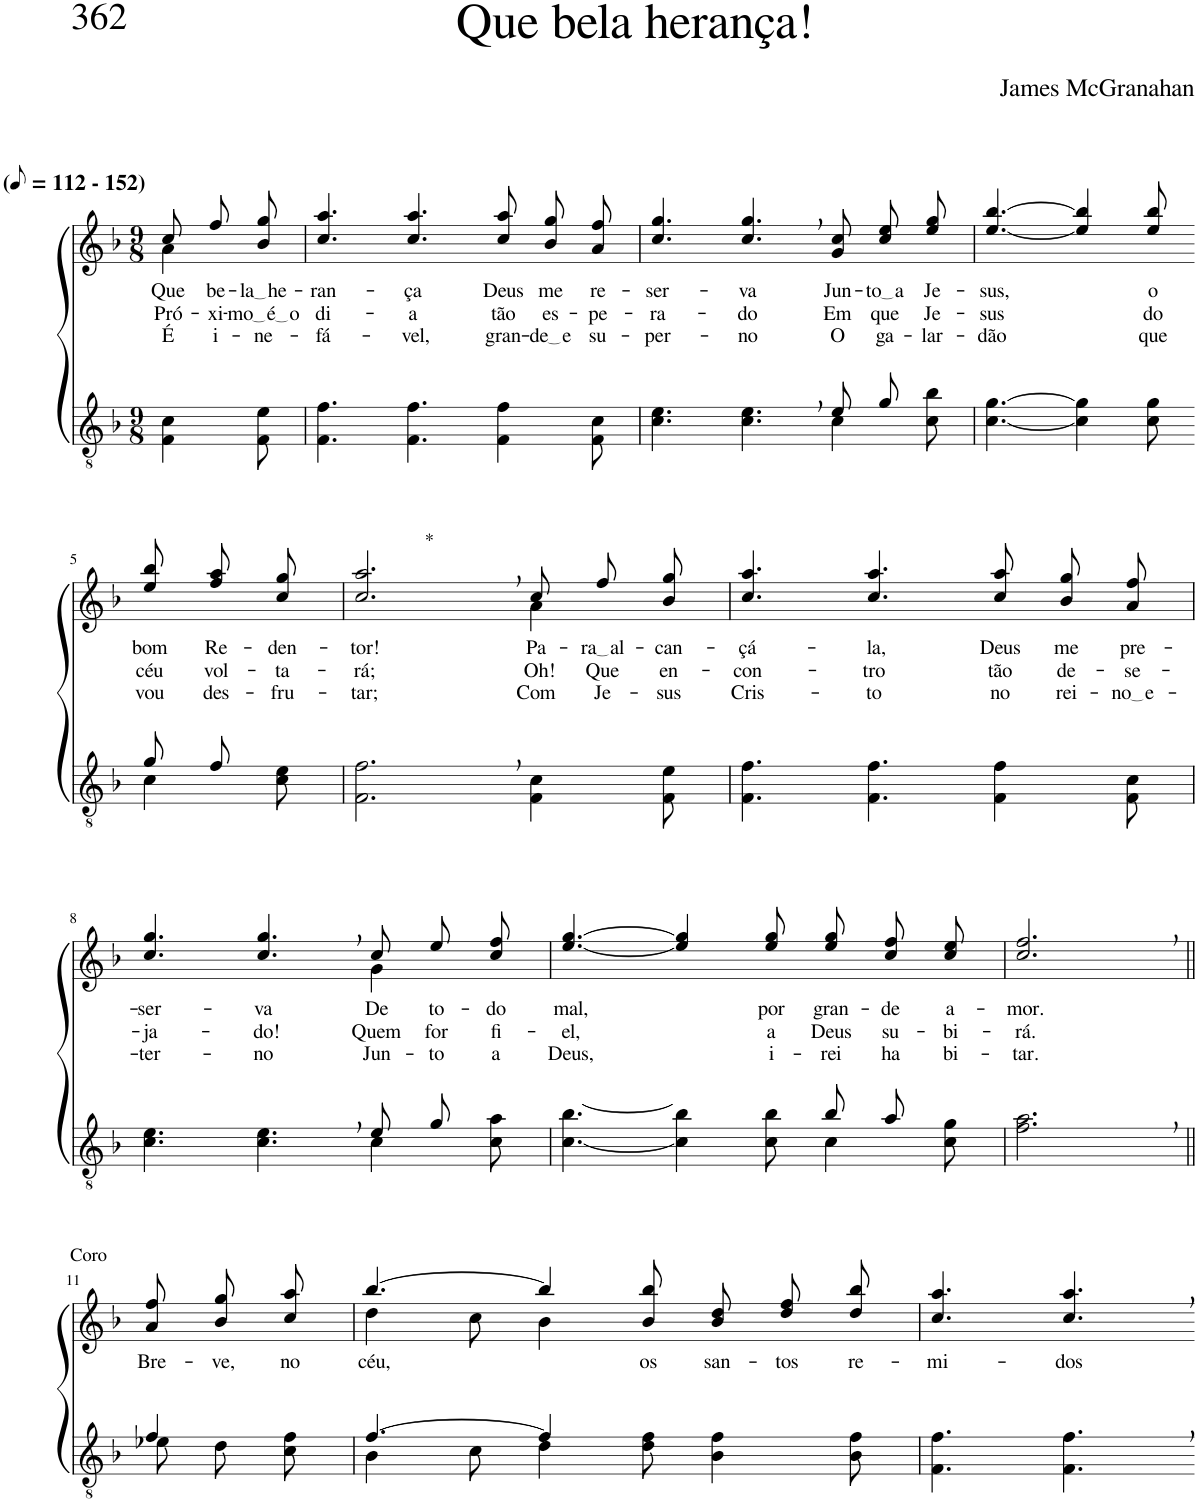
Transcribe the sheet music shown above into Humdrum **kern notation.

**kern	**kern	**text	**text	**text
*part2	*part1	*part1	*part1	*part1
*staff2	*staff1	*staff1	*staff1	*staff1
*I"Parte III e IV	*I"Parte I e II	*	*	*
*clefGv2	*clefG2	*	*	*
*Trd5c9	*Trd5c9	*	*	*
*k[b-]	*k[b-]	*	*	*
*M9/8	*M9/8	*	*	*
*MM56	*MM56	*	*	*
=1	=1	=1	=1	=1
*	*^	*	*	*
!	!LO:TX:a:B:t=(	!	!	!	!
!	!LO:TX:a:B:t=- 152)	!	!	!	!
!	!	!	!LO:LY:b	!LO:LY:b	!LO:LY:b
4F\ 4c\	8cc\L	4a\	Que	Pró-	É
!	!	!	!LO:LY:b	!LO:LY:b	!LO:LY:b
.	8ff\	.	be-	-xi-	i-
!	!	!	!LO:LY:b	!LO:LY:b	!LO:LY:b
8F\ 8e\	8b-\ 8gg\J	8ryy	la he	mo é o	-ne-
=2	=2	=2	=2	=2	=2
!	!	!	!LO:LY:b	!LO:LY:b	!LO:LY:b
*	*v	*v	*	*	*
4.F\ 4.f\	4.cc/ 4.aa/	-ran-	di-	-fá-
!	!	!LO:LY:b	!LO:LY:b	!LO:LY:b
4.F\ 4.f\	4.cc/ 4.aa/	-ça	-a	-vel,
!	!	!LO:LY:b	!LO:LY:b	!LO:LY:b
4F\ 4f\	8cc\ 8aa\L	Deus	tão	gran-
!	!	!LO:LY:b	!LO:LY:b	!LO:LY:b
.	8b-\ 8gg\	me	es-	de e
!	!	!LO:LY:b	!LO:LY:b	!LO:LY:b
8F\ 8c\	8a\ 8ff\J	re-	-pe-	su-
=3	=3	=3	=3	=3
*^	*	*	*	*
!	!	!	!LO:LY:b	!LO:LY:b	!LO:LY:b
2.ryy	4.c\ 4.e\	4.cc/ 4.gg/	-ser-	-ra-	-per-
!	!	!	!LO:LY:b	!LO:LY:b	!LO:LY:b
.	4.c\ 4.e\	4.cc/, 4.gg/,	-va	-do	-no
!	!	!	!LO:LY:b	!LO:LY:b	!LO:LY:b
8e/L	4c\	8g\ 8cc\L	Jun-	Em	O
!	!	!	!LO:LY:b	!LO:LY:b	!LO:LY:b
8g/J	.	8cc\ 8ee\	to a	que	ga-
!	!	!	!LO:LY:b	!LO:LY:b	!LO:LY:b
8ryy	8c\ 8b-\	8ee\ 8gg\J	Je-	Je-	-lar-
=4	=4	=4	=4	=4	=4
!	!	!	!LO:LY:b	!LO:LY:b	!LO:LY:b
*v	*v	*	*	*	*
[4.c\ [4.g\	[4.ee/ [4.bb-/	-sus,	-sus	-dão
4c\] 4g\]	4ee/] 4bb-/]	.	.	.
!	!	!LO:LY:b	!LO:LY:b	!LO:LY:b
8c\ 8g\	8ee/ 8bb-/	o	do	que
!!LO:LB:g=z
=5-	=5-	=5-	=5-	=5-
*^	*	*	*	*
!	!	!	!LO:LY:b	!LO:LY:b	!LO:LY:b
8g/L	4c\	8ee\ 8bb-\L	bom	céu	vou
!	!	!	!LO:LY:b	!LO:LY:b	!LO:LY:b
8f/J	.	8ff\ 8aa\	Re-	vol-	des-
!	!	!	!LO:LY:b	!LO:LY:b	!LO:LY:b
8ryy	8c\ 8e\	8cc\ 8gg\J	-den-	-ta-	-fru-
=6	=6	=6	=6	=6	=6
!	!	!LO:TX:a:t=*	!	!	!
!	!	!	!LO:LY:b	!LO:LY:b	!LO:LY:b
*v	*v	*^	*	*	*
2.F\, 2.f\,	2.cc/, 2.aa/,	2.ryy	-tor!	-rá;	-tar;
!	!	!	!LO:LY:b	!LO:LY:b	!LO:LY:b
4F\ 4c\	8cc\L	4a\	Pa-	-Oh!	-Com
!	!	!	!LO:LY:b	!LO:LY:b	!LO:LY:b
.	8ff\	.	ra al	Que	Je-
!	!	!	!LO:LY:b	!LO:LY:b	!LO:LY:b
8F\ 8e\	8b-\ 8gg\J	8ryy	-can-	en-	-sus
=7	=7	=7	=7	=7	=7
!	!	!	!LO:LY:b	!LO:LY:b	!LO:LY:b
*	*v	*v	*	*	*
4.F\ 4.f\	4.cc/ 4.aa/	-çá-	-con-	Cris-
!	!	!LO:LY:b	!LO:LY:b	!LO:LY:b
4.F\ 4.f\	4.cc/ 4.aa/	-la,	-tro	-to
!	!	!LO:LY:b	!LO:LY:b	!LO:LY:b
4F\ 4f\	8cc\ 8aa\L	Deus	tão	no
!	!	!LO:LY:b	!LO:LY:b	!LO:LY:b
.	8b-\ 8gg\	me	de-	rei-
!	!	!LO:LY:b	!LO:LY:b	!LO:LY:b
8F\ 8c\	8a\ 8ff\J	pre-	-se-	no e
!!LO:LB:g=z
=8	=8	=8	=8	=8
*^	*	*	*	*
!	!	!	!LO:LY:b	!LO:LY:b	!LO:LY:b
*	*	*^	*	*	*
2.ryy	4.c\ 4.e\	4.cc/ 4.gg/	2.ryy	-ser-	-ja-	-ter-
!	!	!	!	!LO:LY:b	!LO:LY:b	!LO:LY:b
.	4.c\ 4.e\	4.cc/, 4.gg/,	.	-va	-do!	-no
!	!	!	!	!LO:LY:b	!LO:LY:b	!LO:LY:b
8e/L	4c\	8cc\L	4g\	De	Quem	Jun-
!	!	!	!	!LO:LY:b	!LO:LY:b	!LO:LY:b
8g/J	.	8ee\	.	to-	for	-to
!	!	!	!	!LO:LY:b	!LO:LY:b	!LO:LY:b
8ryy	8c\ 8a\	8cc\ 8ff\J	8ryy	-do	fi-	a
=9	=9	=9	=9	=9	=9	=9
!	!	!	!	!LO:LY:b	!LO:LY:b	!LO:LY:b
*	*	*v	*v	*	*	*
2.ryy	[4.c\ [4.b-\	[4.ee/ [4.gg/	mal,	-el,	Deus,
.	4c\] 4b-\]	4ee/] 4gg/]	.	.	.
!	!	!	!LO:LY:b	!LO:LY:b	!LO:LY:b
.	8c\ 8b-\	8ee/ 8gg/	por	a	i-
!	!	!	!LO:LY:b	!LO:LY:b	!LO:LY:b
8b-/L	4c\	8ee\ 8gg\L	gran-	Deus	-rei
!	!	!	!LO:LY:b	!LO:LY:b	!LO:LY:b
8a/J	.	8cc\ 8ff\	-de	su-	ha
!	!	!	!LO:LY:b	!LO:LY:b	!LO:LY:b
8ryy	8c\ 8g\	8cc\ 8ee\J	a-	-bi-	bi-
=10	=10	=10	=10	=10	=10
!	!	!	!LO:LY:b	!LO:LY:b	!LO:LY:b
*v	*v	*	*	*	*
2.f\, 2.a\,	2.cc/, 2.ff/,	-mor.	-rá.	-tar.
!!LO:LB:g=z
=11||	=11||	=11||	=11||	=11||
*^	*	*	*	*
!	!	!LO:TX:a:t=Coro	!	!	!
!	!	!	!LO:LY:b	!	!
4f/	8e-X\L	8a\ 8ff\L	Bre-	.	.
!	!	!	!LO:LY:b	!	!
.	8d\	8b-\ 8gg\	-ve,	.	.
!	!	!	!LO:LY:b	!	!
8ryy	8c\ 8f\J	8cc\ 8aa\J	no	.	.
=12	=12	=12	=12	=12	=12
*	*	*^	*	*	*
!	!	!	!	!LO:LY:b	!	!
[4.f/	4B-\	[4.bb-/	4dd\	céu,	.	.
.	8c\	.	8cc\	.	.	.
4f/]	4d\	4bb-/]	4b-\	.	.	.
!	!	!	!	!LO:LY:b	!	!
2ryy	8d\ 8f\	8b-/ 8bb-/	2ryy	os	.	.
!	!	!	!	!LO:LY:b	!	!
.	4B-\ 4f\	8b-\ 8dd\L	.	san-	.	.
!	!	!	!	!LO:LY:b	!	!
.	.	8dd\ 8ff\	.	-tos	.	.
!	!	!	!	!LO:LY:b	!	!
.	8B-\ 8f\	8dd\ 8bb-\J	.	re-	.	.
*	*	*v	*v	*	*	*
=13	=13	=13	=13	=13	=13
!	!	!	!LO:LY:b	!	!
*v	*v	*	*	*	*
4.F\ 4.f\	4.cc/ 4.aa/	-mi-	.	.
!	!	!LO:LY:b	!	!
4.F\, 4.f\,	4.cc/, 4.aa/,	-dos	.	.
=-	=-	=-	=-	=-
*-	*-	*-	*-	*-
